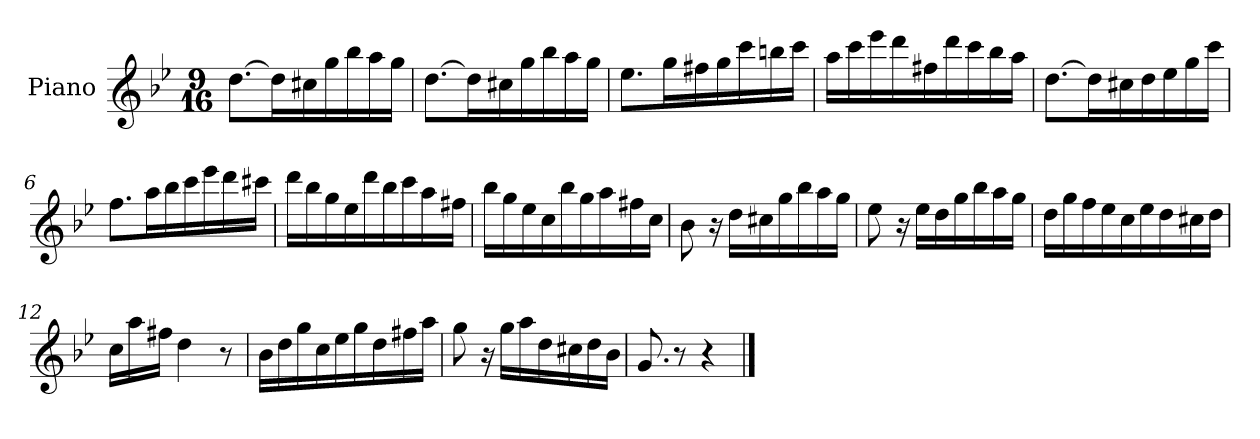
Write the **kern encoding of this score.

**kern
*part1
*staff1
*I"Piano
*I'Pno
*clefG2
*k[b-e-]
*g:
*M9/16
=1
[8.dd\L
16dd\L]
16cc#X\
16gg\
16bb-\
16aa\
16gg\JJ
=2
[8.dd\L
16dd\L]
16cc#X\
16gg\
16bb-\
16aa\
16gg\JJ
=3
8.ee-\L
16gg\L
16ff#X\
16gg\
16ccc\
16bbn\
16ccc\JJ
=4
16aa\LL
16ccc\
16eee-\
16ddd\
16ff#X\
16ddd\
16ccc\
16bb-\
16aa\JJ
=5
[8.dd\L
16dd\L]
16cc#X\
16dd\
16ee-\
16gg\
16ccc\JJ
=6
8.ff\L
16aa\L
16bb-\
16ccc\
16eee-\
16ddd\
16ccc#X\JJ
=7
16ddd\LL
16bb-\
16gg\
16ee-\
16ddd\
16bb-\
16ccc\
16aa\
16ff#X\JJ
=8
16bb-\LL
16gg\
16ee-\
16cc\
16bb-\
16gg\
16aa\
16ff#X\
16cc\JJ
=9
8b-\
16r
16dd\LL
16cc#X\
16gg\
16bb-\
16aa\
16gg\JJ
=10
8ee-\
16r
16ee-\LL
16dd\
16gg\
16bb-\
16aa\
16gg\JJ
=11
16dd\LL
16gg\
16ff\
16ee-\
16cc\
16ee-\
16dd\
16cc#X\
16dd\JJ
=12
16cc\LL
16aa\
16ff#X\JJ
4dd\
8r
=13
16b-\LL
16dd\
16gg\
16cc\
16ee-\
16gg\
16dd\
16ff#X\
16aa\JJ
=14
8gg\
16r
16gg\LL
16aa\
16dd\
16cc#X\
16dd\
16b-\JJ
=15
8.g/
8r
4r
==
*-
